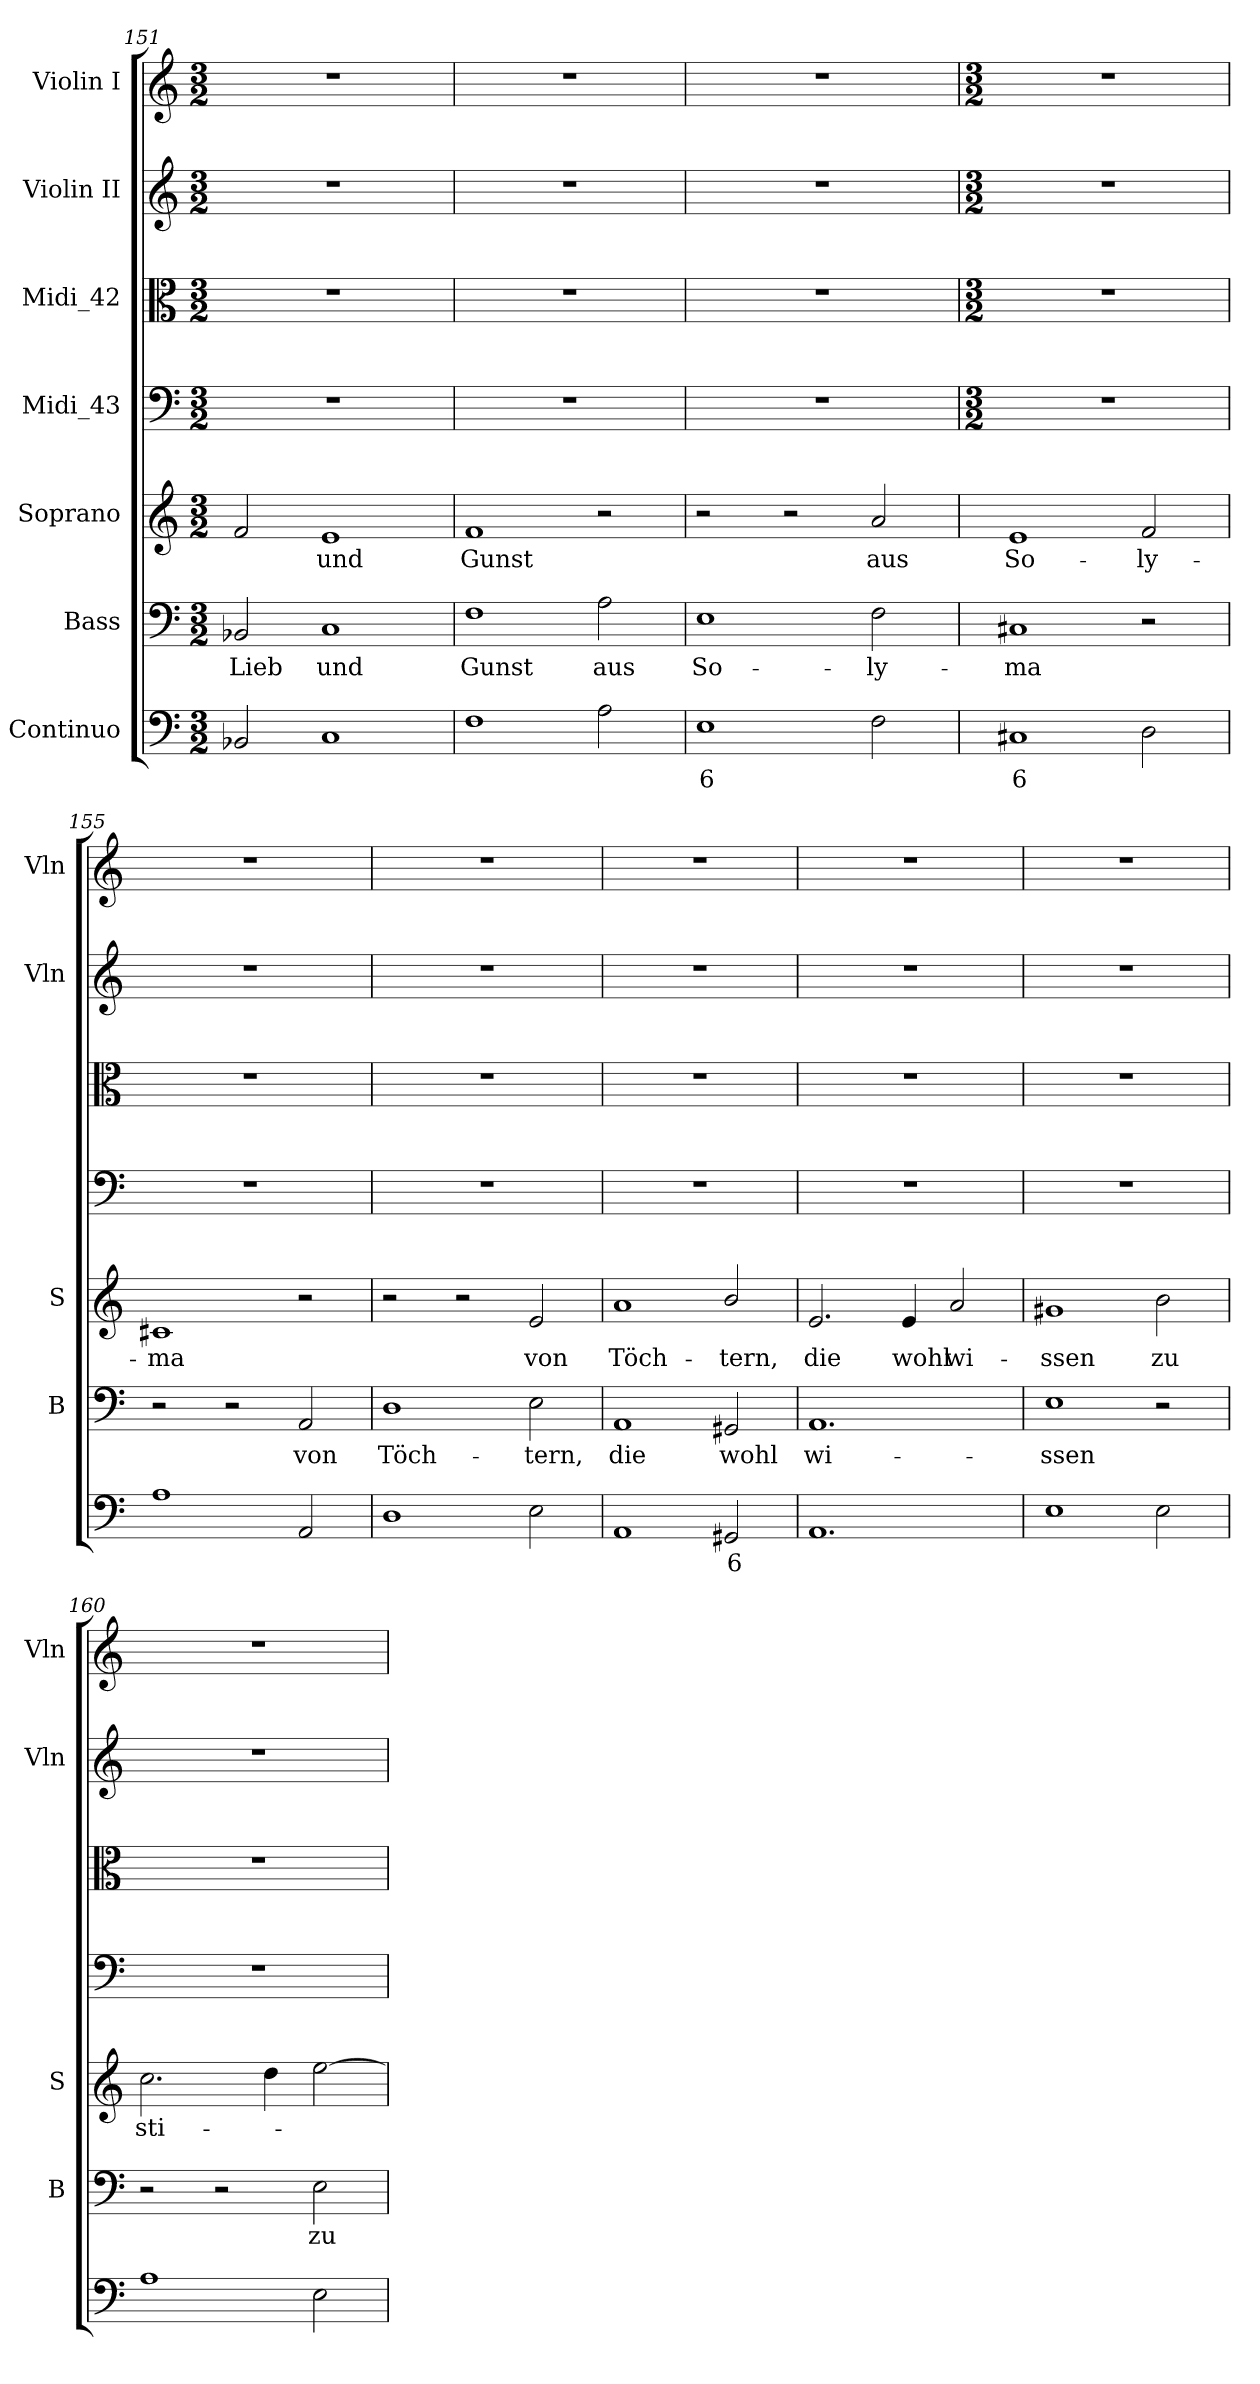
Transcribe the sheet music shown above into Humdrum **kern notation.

**kern	**text	**kern	**text	**kern	**text	**kern	**kern	**kern	**kern
*part7	*part7	*part6	*part6	*part5	*part5	*part4	*part3	*part2	*part1
*staff7	*staff7	*staff6	*staff6	*staff5	*staff5	*staff4	*staff3	*staff2	*staff1
*I"Continuo	*	*I"Bass	*	*I"Soprano	*	*I"Midi_43	*I"Midi_42	*I"Violin II	*I"Violin I
*	*	*I'B	*	*I'S	*	*	*	*I'Vln	*I'Vln
*clefF4	*	*clefF4	*	*clefG2	*	*clefF4	*clefC3	*clefG2	*clefG2
*k[]	*	*k[]	*	*k[]	*	*k[]	*k[]	*k[]	*k[]
*M3/2	*	*M3/2	*	*M3/2	*	*M3/2	*M3/2	*M3/2	*M3/2
=151	=151	=151	=151	=151	=151	=151	=151	=151	=151
!	!	!	!LO:LY:b	!	!	!	!	!	!
2BB-X/	.	2BB-X/	Lieb	2f/	.	1.r	1.r	1.r	1.r
!	!	!	!LO:LY:b	!	!LO:LY:b	!	!	!	!
1C	.	1C	und	1e	und	.	.	.	.
=152	=152	=152	=152	=152	=152	=152	=152	=152	=152
!	!	!	!LO:LY:b	!	!LO:LY:b	!	!	!	!
1F	.	1F	Gunst	1f	Gunst	1.r	1.r	1.r	1.r
!	!	!	!LO:LY:b	!	!	!	!	!	!
2A\	.	2A\	aus	2r	.	.	.	.	.
=153	=153	=153	=153	=153	=153	=153	=153	=153	=153
!	!LO:LY:b	!	!LO:LY:b	!	!	!	!	!	!
1E	6	1E	So-	2r	.	1.r	1.r	1.r	1.r
.	.	.	.	2r	.	.	.	.	.
!	!	!	!LO:LY:b	!	!LO:LY:b	!	!	!	!
2F\	.	2F\	-ly-	2a/	aus	.	.	.	.
!!LO:LB:g=z
=154	=154	=154	=154	=154	=154	=154	=154	=154	=154
*	*	*	*	*	*	*M3/2	*M3/2	*M3/2	*M3/2
!	!LO:LY:b	!	!LO:LY:b	!	!LO:LY:b	!	!	!	!
1C#X	6	1C#X	-ma	1e	So-	1.r	1.r	1.r	1.r
!	!	!	!	!	!LO:LY:b	!	!	!	!
2D\	.	2r	.	2f/	-ly-	.	.	.	.
=155	=155	=155	=155	=155	=155	=155	=155	=155	=155
!	!	!	!	!	!LO:LY:b	!	!	!	!
1A	.	2r	.	1c#X	-ma	1.r	1.r	1.r	1.r
.	.	2r	.	.	.	.	.	.	.
!	!	!	!LO:LY:b	!	!	!	!	!	!
2AA/	.	2AA/	von	2r	.	.	.	.	.
=156	=156	=156	=156	=156	=156	=156	=156	=156	=156
!	!	!	!LO:LY:b	!	!	!	!	!	!
1D	.	1D	Töch-	2r	.	1.r	1.r	1.r	1.r
.	.	.	.	2r	.	.	.	.	.
!	!	!	!LO:LY:b	!	!LO:LY:b	!	!	!	!
2E\	.	2E\	-tern,	2e/	von	.	.	.	.
=157	=157	=157	=157	=157	=157	=157	=157	=157	=157
!	!	!	!LO:LY:b	!	!LO:LY:b	!	!	!	!
1AA	.	1AA	die	1a	Töch-	1.r	1.r	1.r	1.r
!	!LO:LY:b	!	!LO:LY:b	!	!LO:LY:b	!	!	!	!
2GG#X/	6	2GG#X/	wohl	2b/	-tern,	.	.	.	.
=158	=158	=158	=158	=158	=158	=158	=158	=158	=158
!	!	!	!LO:LY:b	!	!LO:LY:b	!	!	!	!
1.AA	.	1.AA	wi-	2.e/	die	1.r	1.r	1.r	1.r
!	!	!	!	!	!LO:LY:b	!	!	!	!
.	.	.	.	4e/	wohl	.	.	.	.
!	!	!	!	!	!LO:LY:b	!	!	!	!
.	.	.	.	2a/	wi-	.	.	.	.
=159	=159	=159	=159	=159	=159	=159	=159	=159	=159
!	!	!	!LO:LY:b	!	!LO:LY:b	!	!	!	!
1E	.	1E	-ssen	1g#X	-ssen	1.r	1.r	1.r	1.r
!	!	!	!	!	!LO:LY:b	!	!	!	!
2E\	.	2r	.	2b\	zu	.	.	.	.
=160	=160	=160	=160	=160	=160	=160	=160	=160	=160
!	!	!	!	!	!LO:LY:b	!	!	!	!
1A	.	2r	.	2.cc\	sti-	1.r	1.r	1.r	1.r
.	.	2r	.	.	.	.	.	.	.
.	.	.	.	4dd\	.	.	.	.	.
!	!	!	!LO:LY:b	!	!	!	!	!	!
2E\	.	2E\	zu	[2ee\	.	.	.	.	.
=	=	=	=	=	=	=	=	=	=
*-	*-	*-	*-	*-	*-	*-	*-	*-	*-
